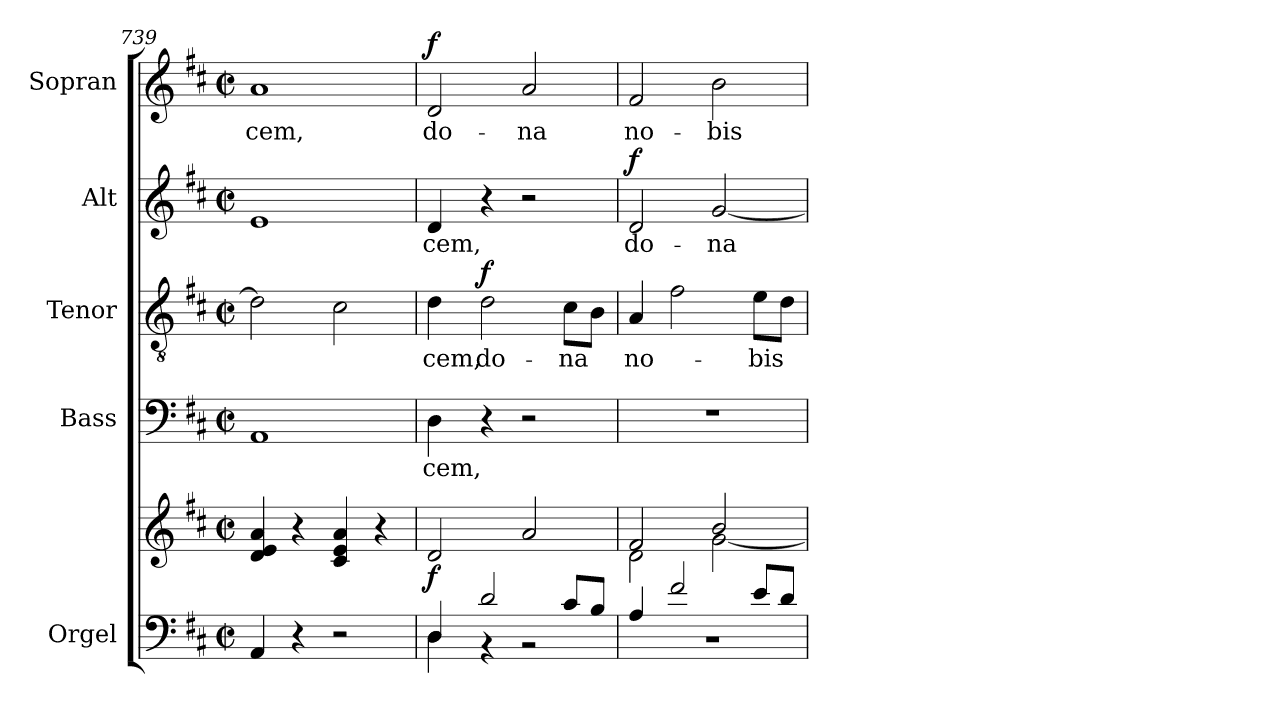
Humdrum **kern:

**kern	**kern	**dynam	**kern	**text	**kern	**text	**dynam	**kern	**text	**dynam	**kern	**text	**dynam
*part5	*part5	*part5	*part4	*part4	*part3	*part3	*part3	*part2	*part2	*part2	*part1	*part1	*part1
*staff6	*staff5	*staff5/6	*staff4	*staff4	*staff3	*staff3	*staff3	*staff2	*staff2	*staff2	*staff1	*staff1	*staff1
*I"Orgel	*	*	*I"Bass	*	*I"Tenor	*	*	*I"Alt	*	*	*I"Sopran	*	*
*I'Org.	*	*	*I'B.	*	*I'T.	*	*	*I'A.	*	*	*I'S.	*	*
*clefF4	*clefG2	*	*clefF4	*	*clefGv2	*	*	*clefG2	*	*	*clefG2	*	*
*k[f#c#]	*k[f#c#]	*	*k[f#c#]	*	*k[f#c#]	*	*	*k[f#c#]	*	*	*k[f#c#]	*	*
*D:	*D:	*	*D:	*	*D:	*	*	*D:	*	*	*D:	*	*
*M2/2	*M2/2	*	*M2/2	*	*M2/2	*	*	*M2/2	*	*	*M2/2	*	*
*met(c|)	*met(c|)	*	*met(c|)	*	*met(c|)	*	*	*met(c|)	*	*	*met(c|)	*	*
=739	=739	=739	=739	=739	=739	=739	=739	=739	=739	=739	=739	=739	=739
!	!	!	!	!	!	!	!	!	!	!	!	!LO:LY:b	!
4AA/	4d/ 4e/ 4a/	.	1AA	.	2d\]	.	.	1e	.	.	1a	-cem,	.
4r	4r	.	.	.	.	.	.	.	.	.	.	.	.
2r	4c#/ 4e/ 4a/	.	.	.	2c#\	.	.	.	.	.	.	.	.
.	4r	.	.	.	.	.	.	.	.	.	.	.	.
=740	=740	=740	=740	=740	=740	=740	=740	=740	=740	=740	=740	=740	=740
*^	*	*	*	*	*	*	*	*	*	*	*	*	*
!	!	!	!LO:DY:b	!	!LO:LY:b	!	!LO:LY:b	!	!	!LO:LY:b	!	!	!LO:LY:b	!LO:DY:a
4D/	4D\	2d/	f	4D\	-cem,	4d\	-cem,	.	4d/	-cem,	.	2d/	do-	f
!	!	!	!	!	!	!	!LO:LY:b	!LO:DY:a	!	!	!	!	!	!
2d/	4r	.	.	4r	.	2d\	do-	f	4r	.	.	.	.	.
!	!	!	!	!	!	!	!	!	!	!	!	!	!LO:LY:b	!
.	2r	2a/	.	2r	.	.	.	.	2r	.	.	2a/	-na	.
!	!	!	!	!	!	!	!LO:LY:b	!	!	!	!	!	!	!
8c#/L	.	.	.	.	.	8c#\L	-na	.	.	.	.	.	.	.
8B/J	.	.	.	.	.	8B\J	.	.	.	.	.	.	.	.
=741	=741	=741	=741	=741	=741	=741	=741	=741	=741	=741	=741	=741	=741	=741
*	*	*^	*	*	*	*	*	*	*	*	*	*	*	*
!	!	!	!	!	!	!	!	!LO:LY:b	!	!	!LO:LY:b	!LO:DY:a	!	!LO:LY:b	!
4A/	1r	2f#/	2d\	.	1r	.	4A/	no-	.	2d/	do-	f	2f#/	no-	.
2f#/	.	.	.	.	.	.	2f#\	.	.	.	.	.	.	.	.
!	!	!	!	!	!	!	!	!	!	!	!LO:LY:b	!	!	!LO:LY:b	!
.	.	2b/	[<2g\	.	.	.	.	.	.	[2g/	-na	.	2b\	-bis	.
!	!	!	!	!	!	!	!	!LO:LY:b	!	!	!	!	!	!	!
8e/L	.	.	.	.	.	.	8e\L	-bis	.	.	.	.	.	.	.
8d/J	.	.	.	.	.	.	8d\J	.	.	.	.	.	.	.	.
*v	*v	*	*	*	*	*	*	*	*	*	*	*	*	*	*
*	*v	*v	*	*	*	*	*	*	*	*	*	*	*	*
=	=	=	=	=	=	=	=	=	=	=	=	=	=
*-	*-	*-	*-	*-	*-	*-	*-	*-	*-	*-	*-	*-	*-
